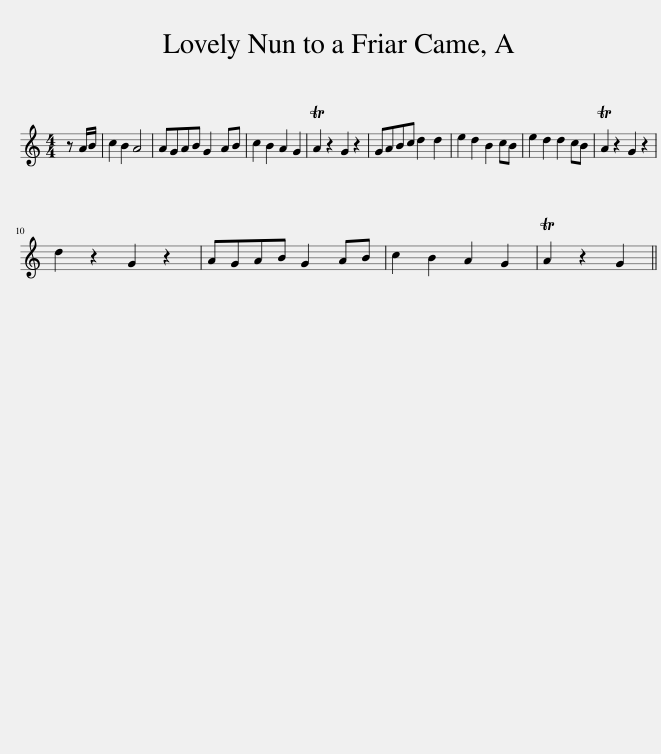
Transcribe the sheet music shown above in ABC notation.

X:1
L:1/8
M:4/4
I:linebreak $
K:C
V:1 treble
V:1
 z A/B/ | c2 B2 A4 | AGAB G2 AB | c2 B2 A2 G2 | TA2 z2 G2 z2 | %5
 GABc d2 d2 | e2 d2 B2 cB | e2 d2 d2 cB | TA2 z2 G2 z2 |$ d2 z2 G2 z2 | %10
 AGAB G2 AB | c2 B2 A2 G2 | TA2 z2 G2 || %13
